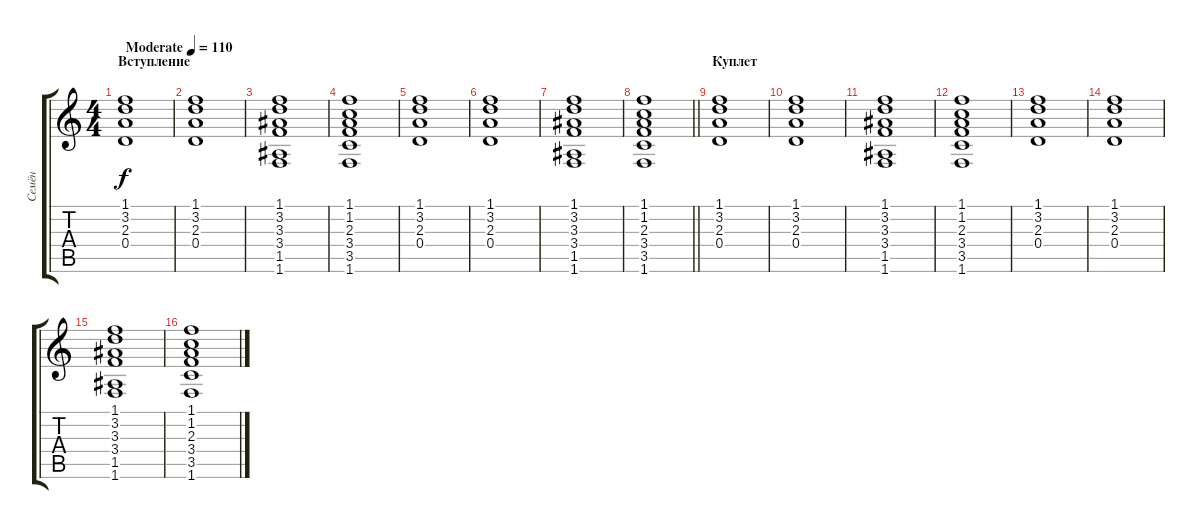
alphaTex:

\track ("Семён" "Семён") {instrument acousticguitarsteel}
\staff {score tabs}
\tuning (E4 B3 G3 D3 A2 E2) {hide}
\ts (4 4)
\section ("" "Вступление")
\tempo (110 "Moderate")
\clef g2
\ks c
(1.1 3.2 2.3 0.4).1{dy f instrument acousticguitarsteel} |
(1.1 3.2 2.3 0.4).1 |
(1.1 3.2 3.3 3.4 1.5 1.6).1 |
(1.1 1.2 2.3 3.4 3.5 1.6).1 |
(1.1 3.2 2.3 0.4).1 |
(1.1 3.2 2.3 0.4).1 |
(1.1 3.2 3.3 3.4 1.5 1.6).1 |
\barLineRight lightlight
(1.1 1.2 2.3 3.4 3.5 1.6).1 |
\section ("" "Куплет")
(1.1 3.2 2.3 0.4).1 |
(1.1 3.2 2.3 0.4).1 |
(1.1 3.2 3.3 3.4 1.5 1.6).1 |
(1.1 1.2 2.3 3.4 3.5 1.6).1 |
(1.1 3.2 2.3 0.4).1 |
(1.1 3.2 2.3 0.4).1 |
(1.1 3.2 3.3 3.4 1.5 1.6).1 |
(1.1 1.2 2.3 3.4 3.5 1.6).1
